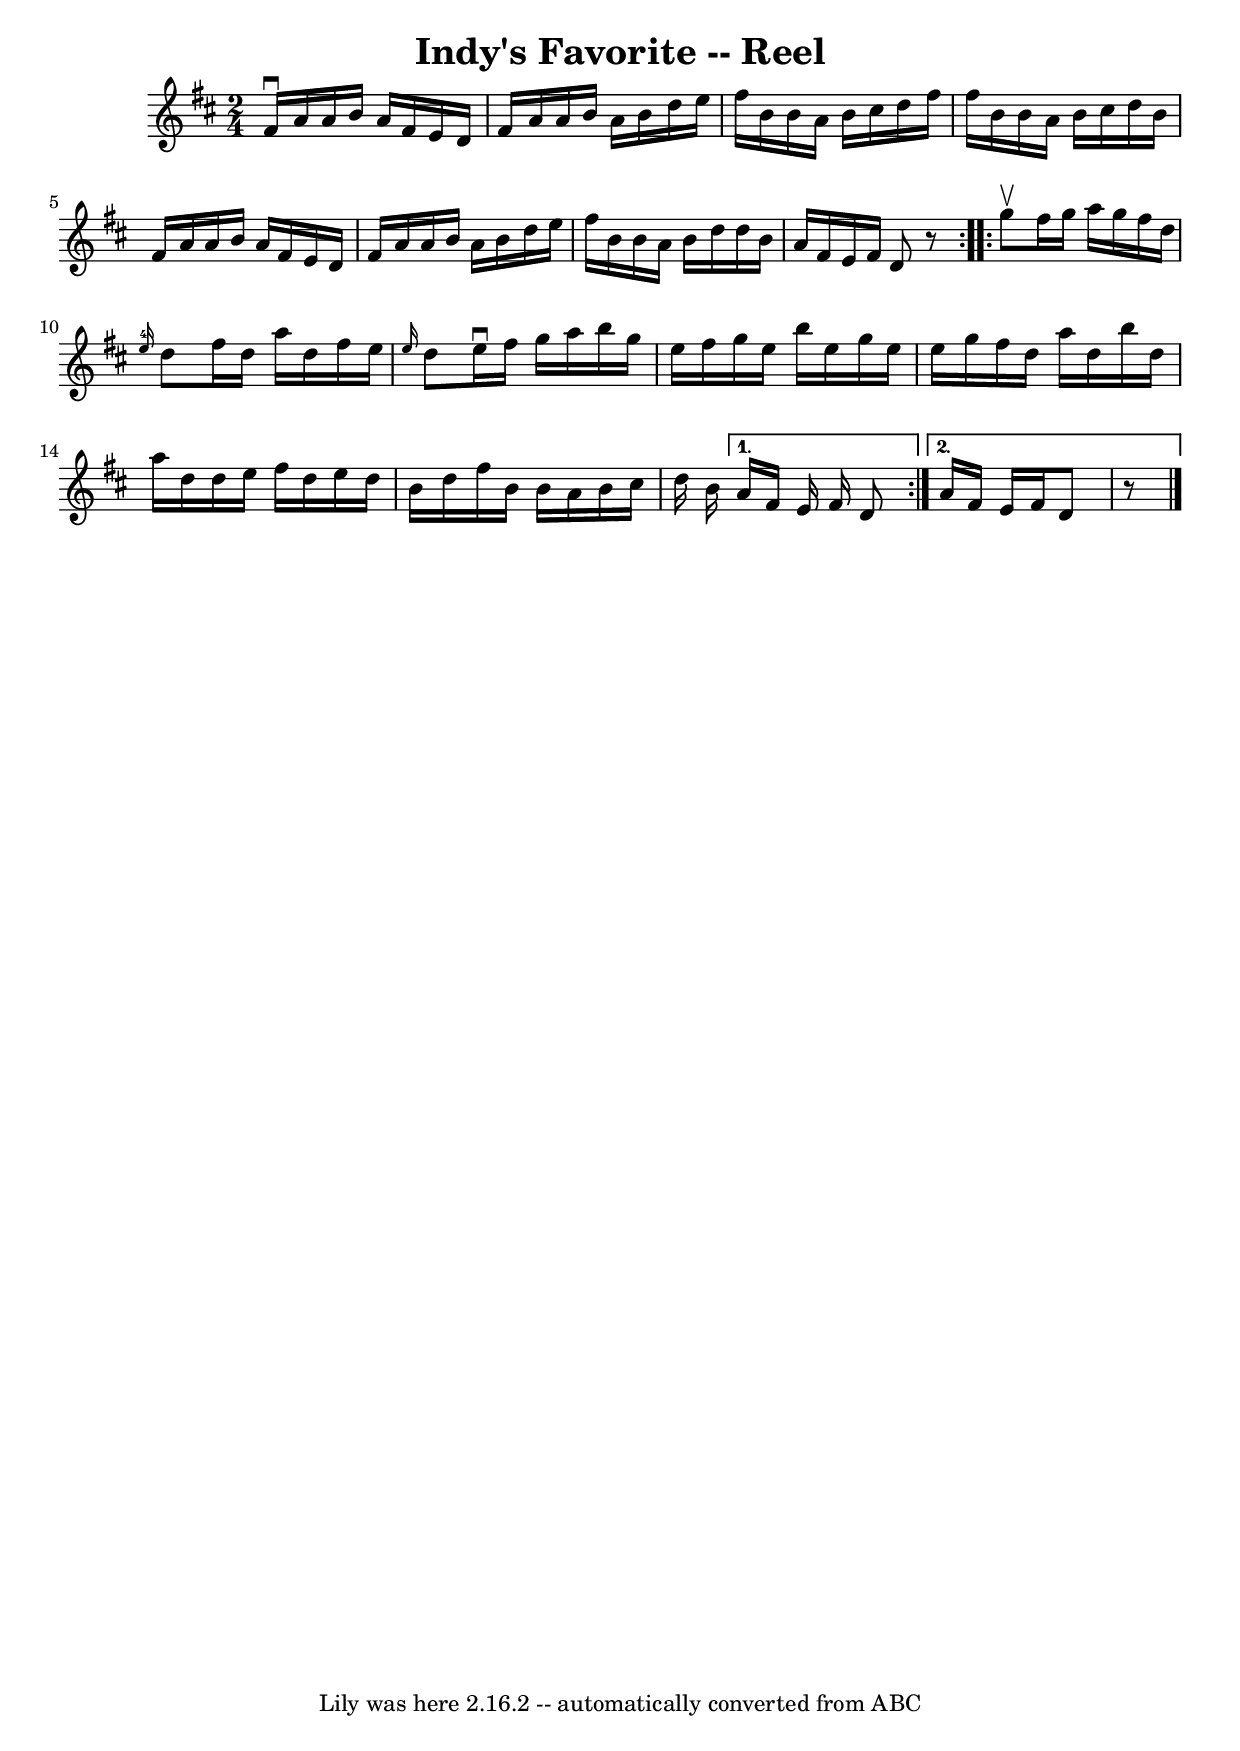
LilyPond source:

\version "2.7.40"
\include "Mammoth.ily"
\header {
	book = "Ryan's Mammoth Collection"
	crossRefNumber = "1"
	footnotes = "\\\\AKA The Maid Behind the Bar\\\\326"
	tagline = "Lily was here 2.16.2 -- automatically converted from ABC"
	title = "Indy's Favorite -- Reel"
}
voicedefault =  {
\set Score.defaultBarType = "empty"

\repeat volta 2 {
\time 2/4 \key d \major fis'16^\downbow a'16 a'16 b'16 a'16    
fis'16 e'16 d'16    |
 fis'16 a'16 a'16 b'16 a'16    
b'16 d''16 e''16    |
 fis''16 b'16 b'16 a'16 b'16    
cis''16 d''16 fis''16    |
 fis''16 b'16 b'16 a'16    
b'16 cis''16 d''16 b'16    |
 fis'16 a'16 a'16 b'16 
 a'16 fis'16 e'16 d'16    |
 fis'16 a'16 a'16 b'16  
 a'16 b'16 d''16 e''16    |
 fis''16 b'16 b'16 a'16  
 b'16 d''16 d''16 b'16    |
 a'16 fis'16 e'16 fis'16 
 d'8    r8   }     \repeat volta 2 { g''8^\upbow |
 fis''16    
g''16 a''16 g''16 fis''16 d''16  \grace { e''16-4 } d''8    
|
 fis''16 d''16 a''16 d''16 fis''16 e''16  \grace {    
e''16  } d''8    |
 e''16^\downbow fis''16 g''16 a''16    
b''16 g''16 e''16 fis''16    |
 g''16 e''16 b''16    
e''16 g''16 e''16 e''16 g''16    |
 fis''16 d''16    
a''16 d''16 b''16 d''16 a''16 d''16    |
 d''16 e''16 
 fis''16 d''16 e''16 d''16 b'16 d''16    |
 fis''16    
b'16 b'16 a'16 b'16 cis''16 d''16 b'16    } \alternative{{   
a'16 fis'16 e'16 fis'16 d'8    } { a'16 fis'16 e'16    
fis'16 d'8    r8   \bar "|."   }}
}

\score{
    <<

	\context Staff="default"
	{
	    \voicedefault 
	}

    >>
	\layout {
	}
	\midi {}
}
